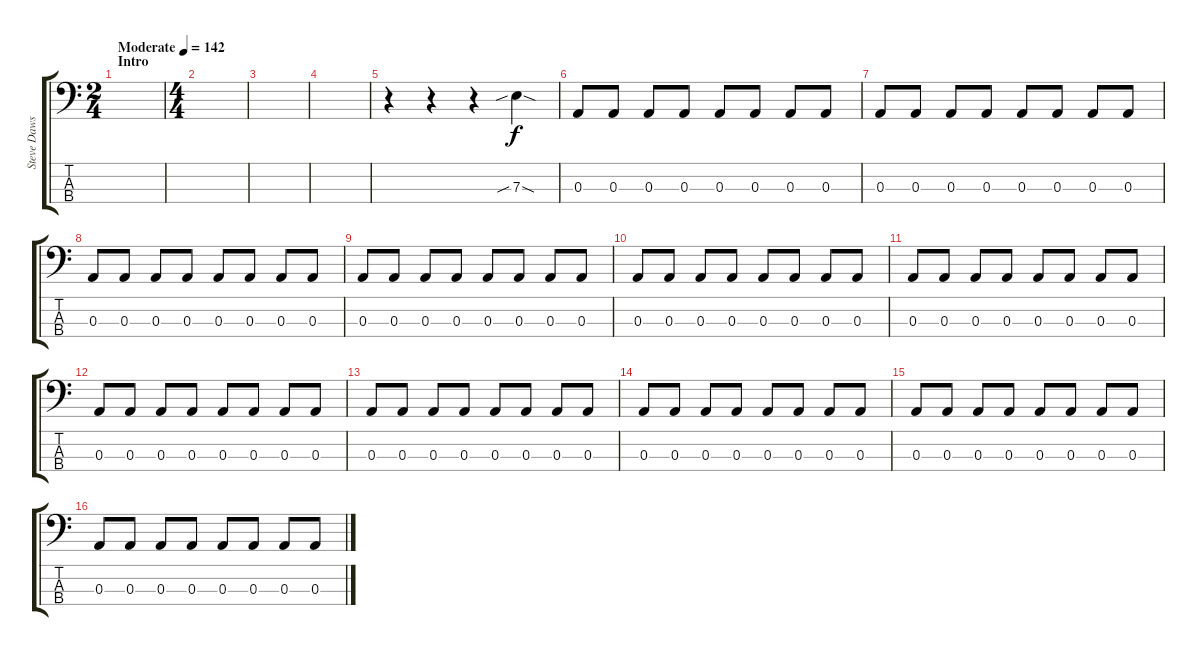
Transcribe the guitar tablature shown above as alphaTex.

\track ("Steve Dawson (Bass)" "Steve Daws") {instrument electricbassfinger}
\staff {score tabs}
\tuning (G2 D2 A1 E1) {hide}
\ts (2 4)
\section ("" "Intro")
\tempo (142 "Moderate")
\clef f4
\ks c
|
\ts (4 4)
|
|
|
r.4 r.4 r.4 7.3{sib sod}.4 |
0.3.8 0.3.8 0.3.8 0.3.8 0.3.8 0.3.8 0.3.8 0.3.8 |
0.3.8 0.3.8 0.3.8 0.3.8 0.3.8 0.3.8 0.3.8 0.3.8 |
0.3.8 0.3.8 0.3.8 0.3.8 0.3.8 0.3.8 0.3.8 0.3.8 |
0.3.8 0.3.8 0.3.8 0.3.8 0.3.8 0.3.8 0.3.8 0.3.8 |
0.3.8 0.3.8 0.3.8 0.3.8 0.3.8 0.3.8 0.3.8 0.3.8 |
0.3.8 0.3.8 0.3.8 0.3.8 0.3.8 0.3.8 0.3.8 0.3.8 |
0.3.8 0.3.8 0.3.8 0.3.8 0.3.8 0.3.8 0.3.8 0.3.8 |
0.3.8 0.3.8 0.3.8 0.3.8 0.3.8 0.3.8 0.3.8 0.3.8 |
0.3.8 0.3.8 0.3.8 0.3.8 0.3.8 0.3.8 0.3.8 0.3.8 |
0.3.8 0.3.8 0.3.8 0.3.8 0.3.8 0.3.8 0.3.8 0.3.8 |
0.3.8 0.3.8 0.3.8 0.3.8 0.3.8 0.3.8 0.3.8 0.3.8
